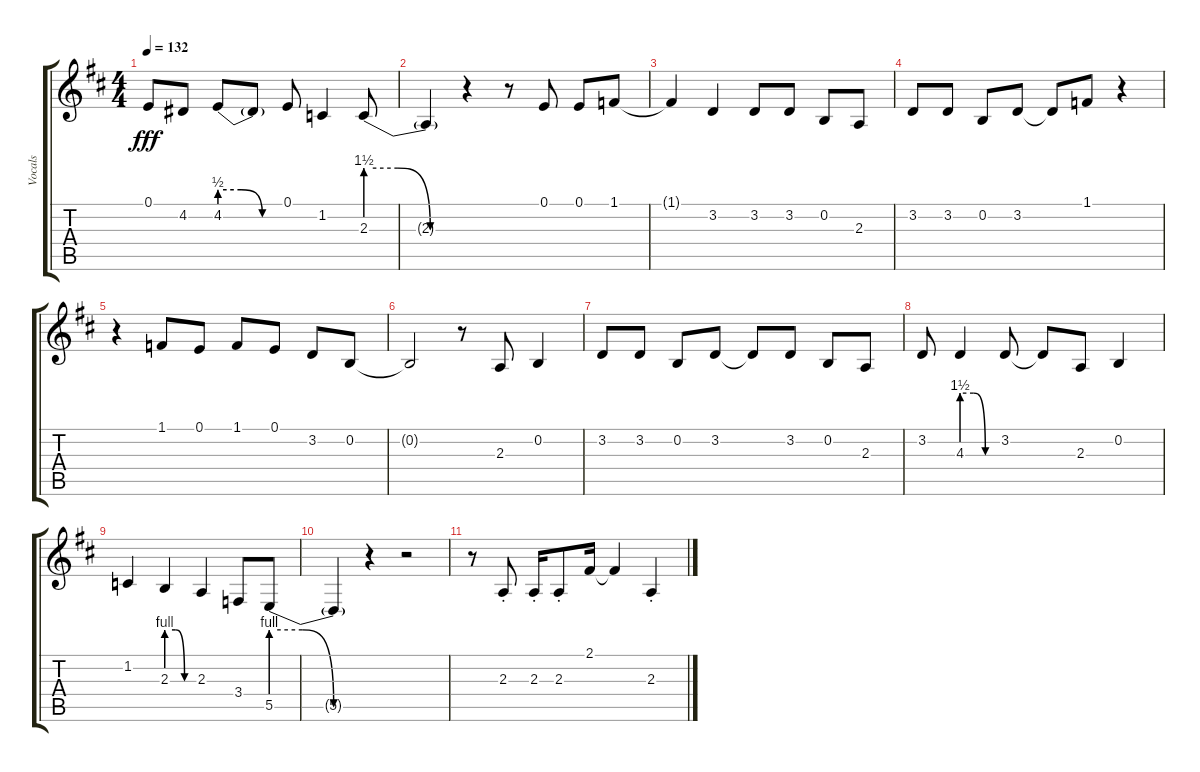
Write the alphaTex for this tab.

\track ("Vocals" "Vocals") {instrument tuba}
\staff {score tabs}
\tuning (E4 B3 G3 D3 A2 E2) {hide}
\ts (4 4)
\tempo 132
\clef g2
\ks d
0.1.8{dy fff} 4.2.8 4.2{be (custom 0 2 20 2 40 0 60 0)}.8 4.2{t}.8 0.1.8 1.2.4 2.3{be (custom 0 6 20 6 40 0 60 0)}.8 |
2.3{t}.4 r.4 r.8 0.1.8 0.1.8 1.1.8 |
1.1{t}.4 3.2.4 3.2.8 3.2.8 0.2.8 2.3.8 |
3.2.8 3.2.8 0.2.8 3.2.8 3.2{t}.8 1.1.8 r.4 |
r.4 1.1.8 0.1.8 1.1.8 0.1.8 3.2.8 0.2.8 |
0.2{t}.2 r.8 2.3.8 0.2.4 |
3.2.8 3.2.8 0.2.8 3.2.8 3.2{t}.8 3.2.8 0.2.8 2.3.8 |
3.2.8 4.3{be (custom 0 6 20 6 40 0 60 0)}.4 3.2.8 3.2{t}.8 2.3.8 0.2.4 |
1.2.4 2.3{be (custom 0 4 20 4 40 0 60 0)}.4 2.3.4 3.4.8 5.5{be (custom 0 4 20 4 40 0 60 0)}.8 |
5.5{t}.4 r.4 r.2 |
r.8 2.3{st}.8 2.3{st}.16 2.3{st}.8 2.1.16 2.1{t}.4 2.3{st}.4
